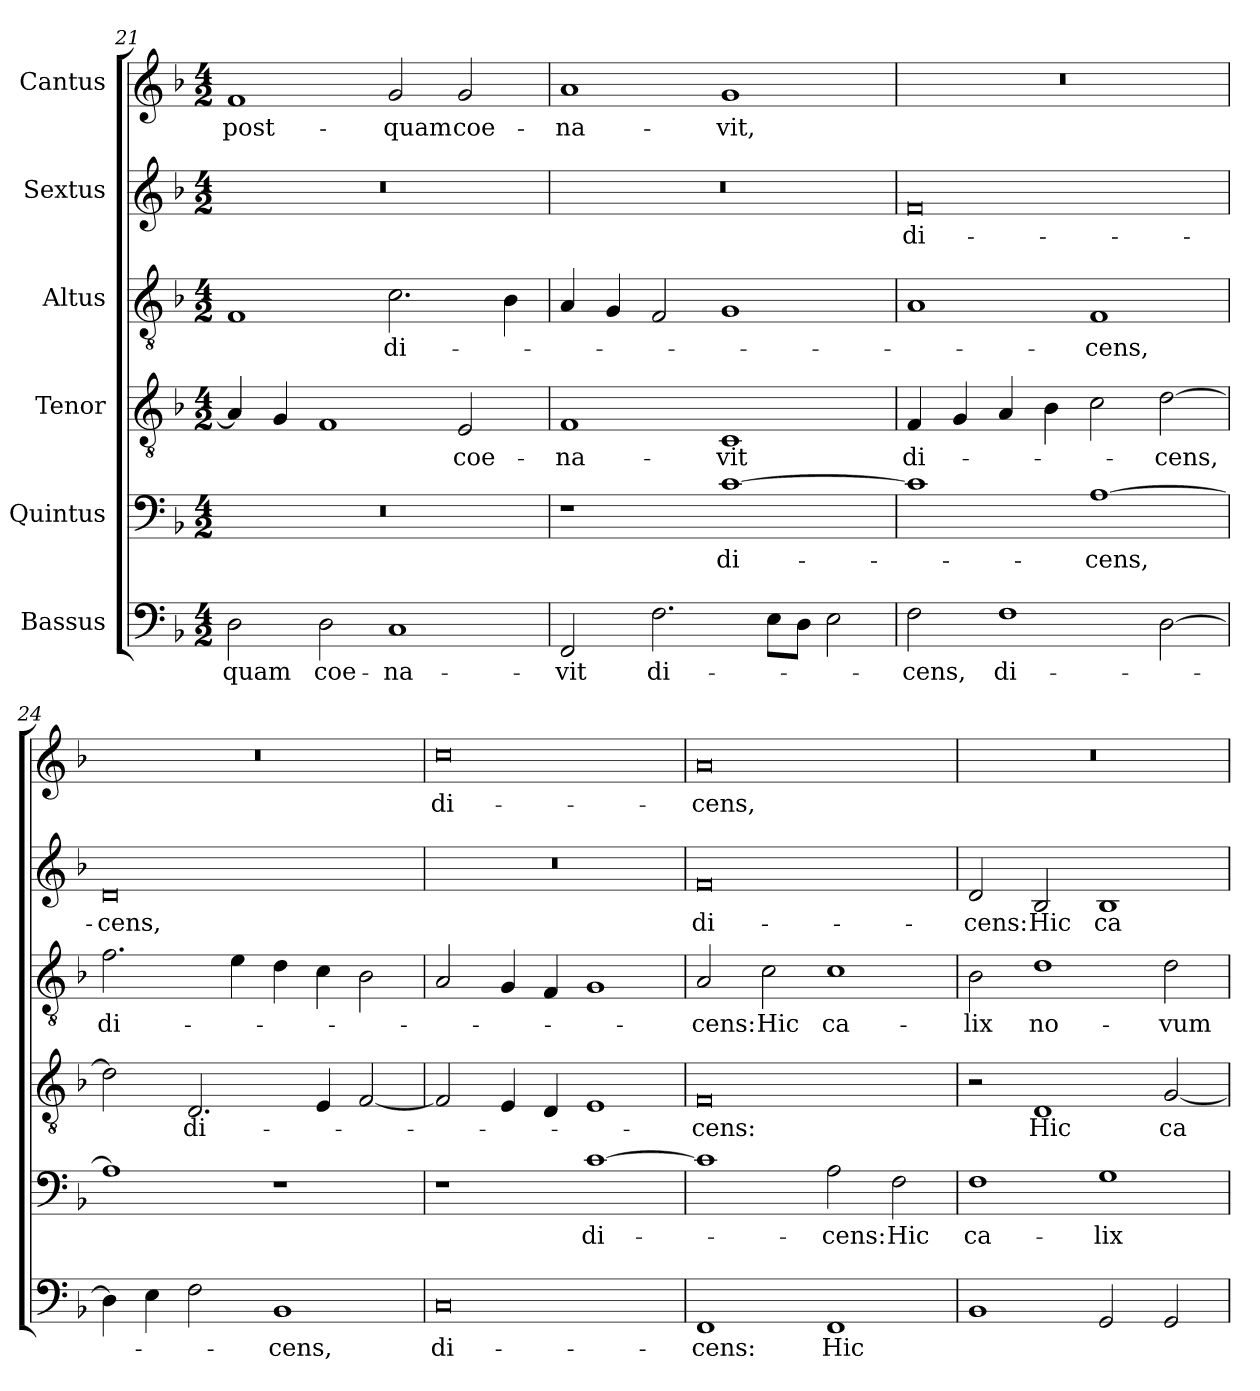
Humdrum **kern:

**kern	**text	**kern	**text	**kern	**text	**kern	**text	**kern	**text	**kern	**text
*part6	*part6	*part5	*part5	*part4	*part4	*part3	*part3	*part2	*part2	*part1	*part1
*staff6	*staff6	*staff5	*staff5	*staff4	*staff4	*staff3	*staff3	*staff2	*staff2	*staff1	*staff1
*I"Bassus	*	*I"Quintus	*	*I"Tenor	*	*I"Altus	*	*I"Sextus	*	*I"Cantus	*
*clefF4	*	*clefF4	*	*clefGv2	*	*clefGv2	*	*clefG2	*	*clefG2	*
*k[b-]	*	*k[b-]	*	*k[b-]	*	*k[b-]	*	*k[b-]	*	*k[b-]	*
*F:	*	*F:	*	*F:	*	*F:	*	*F:	*	*F:	*
*M4/2	*	*M4/2	*	*M4/2	*	*M4/2	*	*M4/2	*	*M4/2	*
=21	=21	=21	=21	=21	=21	=21	=21	=21	=21	=21	=21
!	!LO:LY:b	!	!	!	!	!	!	!	!	!	!LO:LY:b
2D\	-quam	0r	.	4A/]	.	1F	.	0r	.	1f	post-
.	.	.	.	4G/	.	.	.	.	.	.	.
!	!LO:LY:b	!	!	!	!	!	!	!	!	!	!
2D\	coe-	.	.	1F	.	.	.	.	.	.	.
!	!LO:LY:b	!	!	!	!	!	!LO:LY:b	!	!	!	!LO:LY:b
1C	-na-	.	.	.	.	2.c\	di-	.	.	2g/	-quam
!	!	!	!	!	!LO:LY:b	!	!	!	!	!	!LO:LY:b
.	.	.	.	2E/	coe-	.	.	.	.	2g/	coe-
.	.	.	.	.	.	4B-\	.	.	.	.	.
=22	=22	=22	=22	=22	=22	=22	=22	=22	=22	=22	=22
!	!LO:LY:b	!	!	!	!LO:LY:b	!	!	!	!	!	!LO:LY:b
2FF/	-vit	1r	.	1F	-na-	4A/	.	0r	.	1a	-na-
.	.	.	.	.	.	4G/	.	.	.	.	.
!	!LO:LY:b	!	!	!	!	!	!	!	!	!	!
2.F\	di-	.	.	.	.	2F/	.	.	.	.	.
!	!	!	!LO:LY:b	!	!LO:LY:b	!	!	!	!	!	!LO:LY:b
.	.	[1c	di-	1C	-vit	1G	.	.	.	1g	-vit,
8E\L	.	.	.	.	.	.	.	.	.	.	.
8D\J	.	.	.	.	.	.	.	.	.	.	.
2E\	.	.	.	.	.	.	.	.	.	.	.
!!LO:LB:g=z
=23	=23	=23	=23	=23	=23	=23	=23	=23	=23	=23	=23
!	!LO:LY:b	!	!	!	!LO:LY:b	!	!	!	!LO:LY:b	!	!
2F\	-cens,	1c]	.	4F/	di-	1A	.	0f	di-	0r	.
.	.	.	.	4G/	.	.	.	.	.	.	.
!	!LO:LY:b	!	!	!	!	!	!	!	!	!	!
1F	di-	.	.	4A/	.	.	.	.	.	.	.
.	.	.	.	4B-\	.	.	.	.	.	.	.
!	!	!	!LO:LY:b	!	!	!	!LO:LY:b	!	!	!	!
.	.	[1A	-cens,	2c\	.	1F	-cens,	.	.	.	.
!	!	!	!	!	!LO:LY:b	!	!	!	!	!	!
[2D\	.	.	.	[2d\	-cens,	.	.	.	.	.	.
=24	=24	=24	=24	=24	=24	=24	=24	=24	=24	=24	=24
!	!	!	!	!	!	!	!LO:LY:b	!	!LO:LY:b	!	!
4D\]	.	1A]	.	2d\]	.	2.f\	di-	0d	-cens,	0r	.
4E\	.	.	.	.	.	.	.	.	.	.	.
!	!	!	!	!	!LO:LY:b	!	!	!	!	!	!
2F\	.	.	.	2.D/	di-	.	.	.	.	.	.
.	.	.	.	.	.	4e\	.	.	.	.	.
!	!LO:LY:b	!	!	!	!	!	!	!	!	!	!
1BB-	-cens,	1r	.	.	.	4d\	.	.	.	.	.
.	.	.	.	4E/	.	4c\	.	.	.	.	.
.	.	.	.	[2F/	.	2B-\	.	.	.	.	.
=25	=25	=25	=25	=25	=25	=25	=25	=25	=25	=25	=25
!	!LO:LY:b	!	!	!	!	!	!	!	!	!	!LO:LY:b
0C	di-	1r	.	2F/]	.	2A/	.	0r	.	0cc	di-
.	.	.	.	4E/	.	4G/	.	.	.	.	.
.	.	.	.	4D/	.	4F/	.	.	.	.	.
!	!	!	!LO:LY:b	!	!	!	!	!	!	!	!
.	.	[1c	di-	1E	.	1G	.	.	.	.	.
=26	=26	=26	=26	=26	=26	=26	=26	=26	=26	=26	=26
!	!LO:LY:b	!	!	!	!LO:LY:b	!	!LO:LY:b	!	!LO:LY:b	!	!LO:LY:b
1FF	-cens:	1c]	.	0F	-cens:	2A/	-cens:	0f	di-	0a	-cens,
!	!	!	!	!	!	!	!LO:LY:b	!	!	!	!
.	.	.	.	.	.	2c\	Hic	.	.	.	.
!	!LO:LY:b	!	!LO:LY:b	!	!	!	!LO:LY:b	!	!	!	!
1FF	Hic	2A\	-cens:	.	.	1c	ca-	.	.	.	.
!	!	!	!LO:LY:b	!	!	!	!	!	!	!	!
.	.	2F\	Hic	.	.	.	.	.	.	.	.
!!LO:PB:g=z
=27	=27	=27	=27	=27	=27	=27	=27	=27	=27	=27	=27
!	!	!	!LO:LY:b	!	!	!	!LO:LY:b	!	!LO:LY:b	!	!
1BB-	.	1F	ca-	2r	.	2B-\	-lix	2d/	-cens:	0r	.
!	!	!	!	!	!LO:LY:b	!	!LO:LY:b	!	!LO:LY:b	!	!
.	.	.	.	1D	Hic	1d	no-	2B-/	Hic	.	.
!	!	!	!LO:LY:b	!	!	!	!	!	!LO:LY:b	!	!
2GG/	.	1G	-lix	.	.	.	.	1B-	ca-	.	.
!	!	!	!	!	!LO:LY:b	!	!LO:LY:b	!	!	!	!
2GG/	.	.	.	[2G/	ca-	2d\	-vum	.	.	.	.
=	=	=	=	=	=	=	=	=	=	=	=
*-	*-	*-	*-	*-	*-	*-	*-	*-	*-	*-	*-
